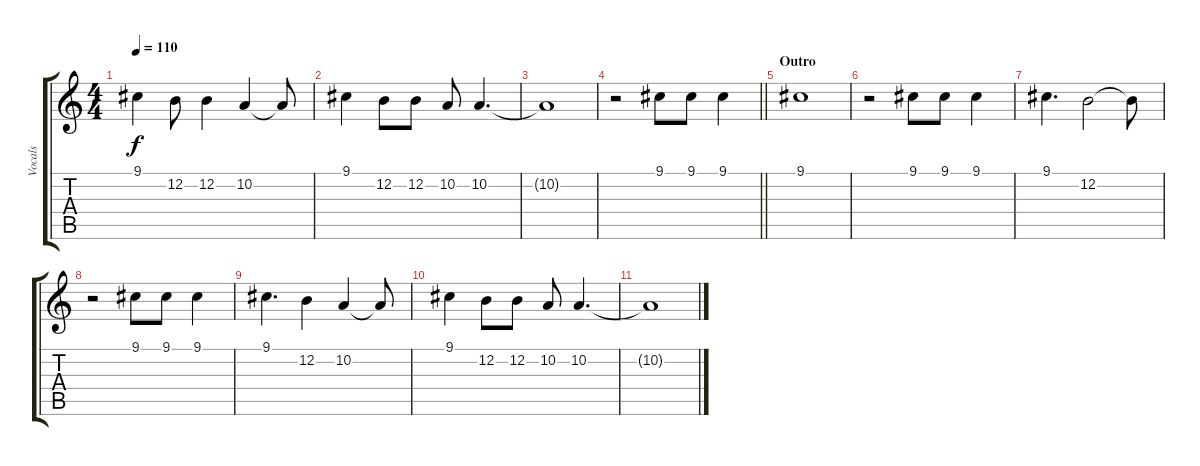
\track ("Vocals" "Vocals") {instrument flute}
\staff {score tabs}
\tuning (E4 B3 G3 D3 A2 E2) {hide}
\ts (4 4)
\tempo 110
\clef g2
\ks c
9.1.4{dy f} 12.2.8 12.2.4 10.2.4 10.2{t}.8 |
9.1.4 12.2.8 12.2.8 10.2.8 10.2.4{d} |
10.2{t}.1 |
\barLineRight lightlight
r.2 9.1.8{volume 10} 9.1.8 9.1.4 |
\section ("" "Outro")
9.1.1 |
r.2 9.1.8 9.1.8 9.1.4 |
9.1.4{d} 12.2.2 12.2{t}.8 |
r.2 9.1.8 9.1.8 9.1.4 |
9.1.4{d} 12.2.4 10.2.4 10.2{t}.8 |
9.1.4 12.2.8 12.2.8 10.2.8 10.2.4{d} |
10.2{t}.1
